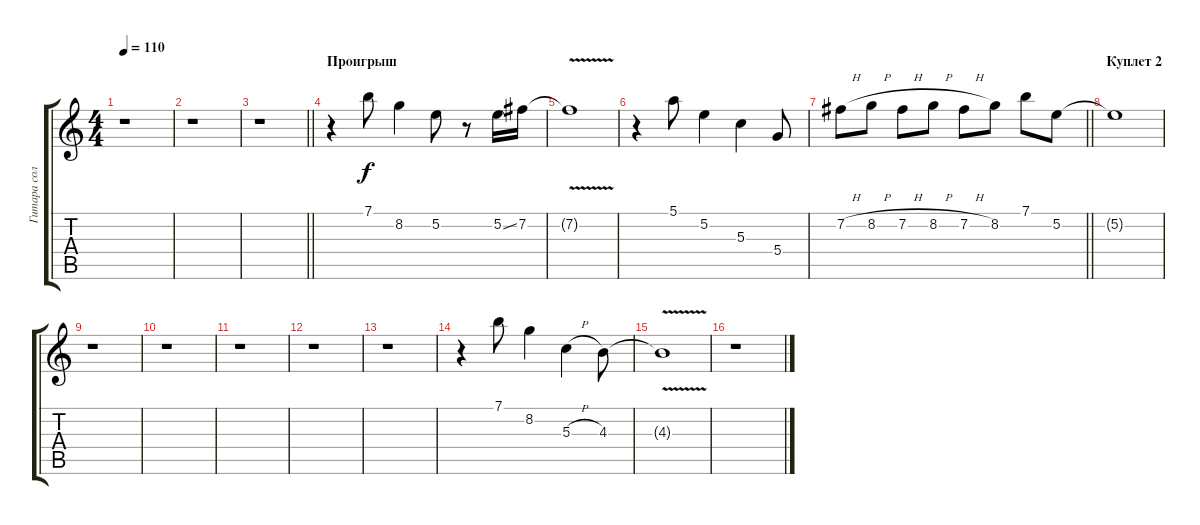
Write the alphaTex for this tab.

\track ("Гитара соло" "Гитара сол") {instrument electricguitarjazz bank 1}
\staff {score tabs}
\tuning (E4 B3 G3 D3 A2 E2) {hide}
\ts (4 4)
\tempo 110
\clef g2
\ks c
r.1{dy f} |
r.1 |
\barLineRight lightlight
r.1 |
\section ("" "Проигрыш")
r.4 7.1.8 8.2.4 5.2.8 r.8 5.2{ss}.16 7.2.16 |
7.2{v t}.1 |
r.4 5.1.8 5.2.4 5.3.4 5.4.8 |
\barLineRight lightlight
7.2{h}.8 8.2{h}.8 7.2{h}.8 8.2{h}.8 7.2{h}.8 8.2.8 7.1.8 5.2.8 |
\section ("" "Куплет 2")
5.2{t}.1 |
r.1 |
r.1 |
r.1 |
r.1 |
r.1 |
r.4 7.1.8 8.2.4 5.3{h}.4 4.3.8 |
4.3{v t}.1 |
r.1
